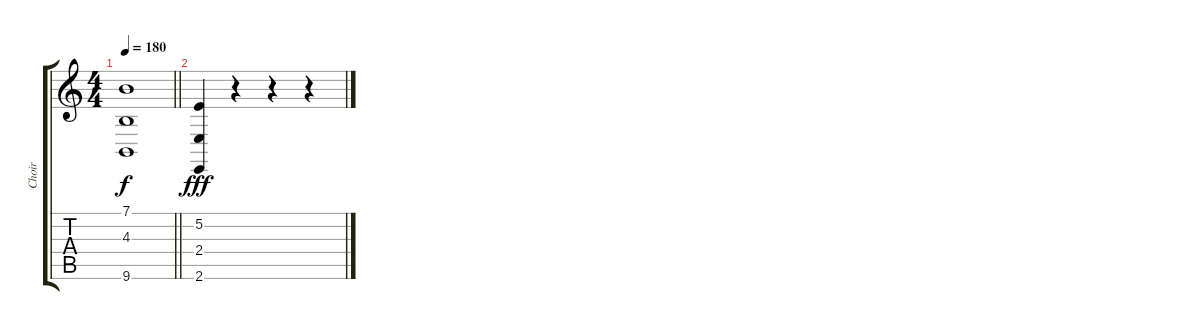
\track ("Choir" "Choir") {instrument choiraahs}
\staff {score tabs}
\tuning (E4 B3 G3 D3 A2 D2) {hide}
\ts (4 4)
\tempo 180
\clef g2
\barLineRight lightlight
\ks c
(7.1 4.3 9.6).1{dy f} |
(5.2 2.4 2.6).4{dy fff} r.4 r.4 r.4
